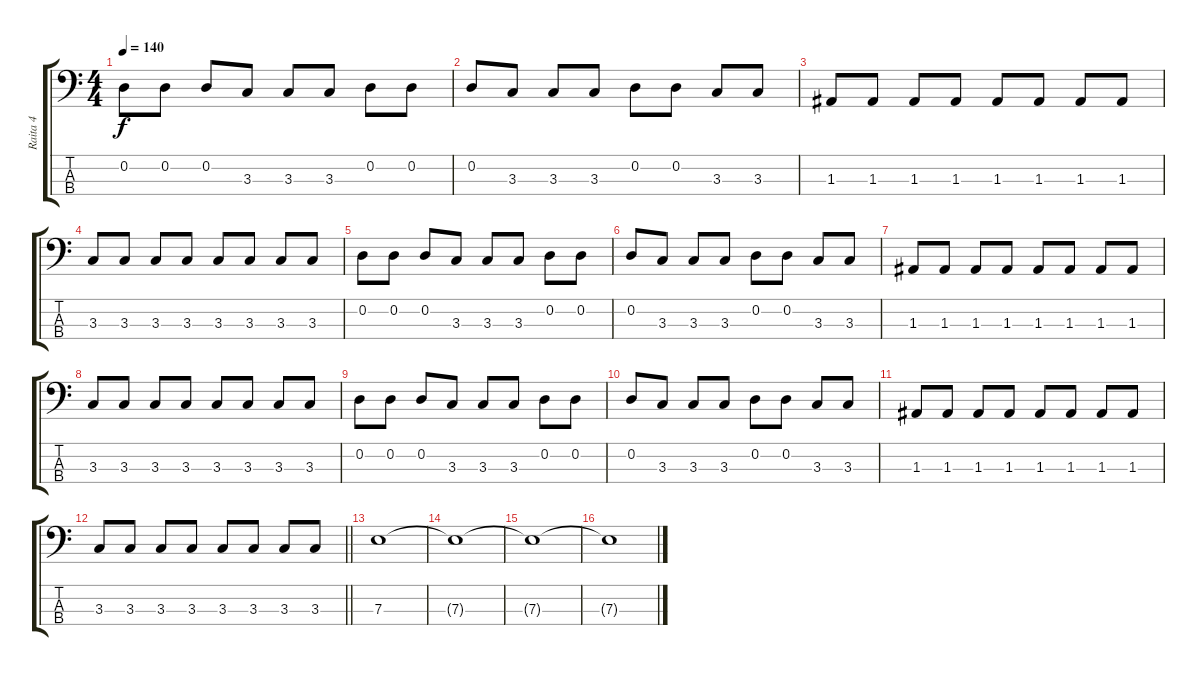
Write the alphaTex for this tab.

\track ("Raita 4" "Raita 4") {instrument electricbasspick}
\staff {score tabs}
\tuning (G2 D2 A1 E1) {hide}
\ts (4 4)
\tempo 140
\clef f4
\ks c
0.2.8{dy f} 0.2.8 0.2.8 3.3.8 3.3.8 3.3.8 0.2.8 0.2.8 |
0.2.8 3.3.8 3.3.8 3.3.8 0.2.8 0.2.8 3.3.8 3.3.8 |
1.3.8 1.3.8 1.3.8 1.3.8 1.3.8 1.3.8 1.3.8 1.3.8 |
3.3.8 3.3.8 3.3.8 3.3.8 3.3.8 3.3.8 3.3.8 3.3.8 |
0.2.8 0.2.8 0.2.8 3.3.8 3.3.8 3.3.8 0.2.8 0.2.8 |
0.2.8 3.3.8 3.3.8 3.3.8 0.2.8 0.2.8 3.3.8 3.3.8 |
1.3.8 1.3.8 1.3.8 1.3.8 1.3.8 1.3.8 1.3.8 1.3.8 |
3.3.8 3.3.8 3.3.8 3.3.8 3.3.8 3.3.8 3.3.8 3.3.8 |
0.2.8 0.2.8 0.2.8 3.3.8 3.3.8 3.3.8 0.2.8 0.2.8 |
0.2.8 3.3.8 3.3.8 3.3.8 0.2.8 0.2.8 3.3.8 3.3.8 |
1.3.8 1.3.8 1.3.8 1.3.8 1.3.8 1.3.8 1.3.8 1.3.8 |
\barLineRight lightlight
3.3.8 3.3.8 3.3.8 3.3.8 3.3.8 3.3.8 3.3.8 3.3.8 |
7.3.1 |
7.3{t}.1 |
7.3{t}.1 |
7.3{t}.1
